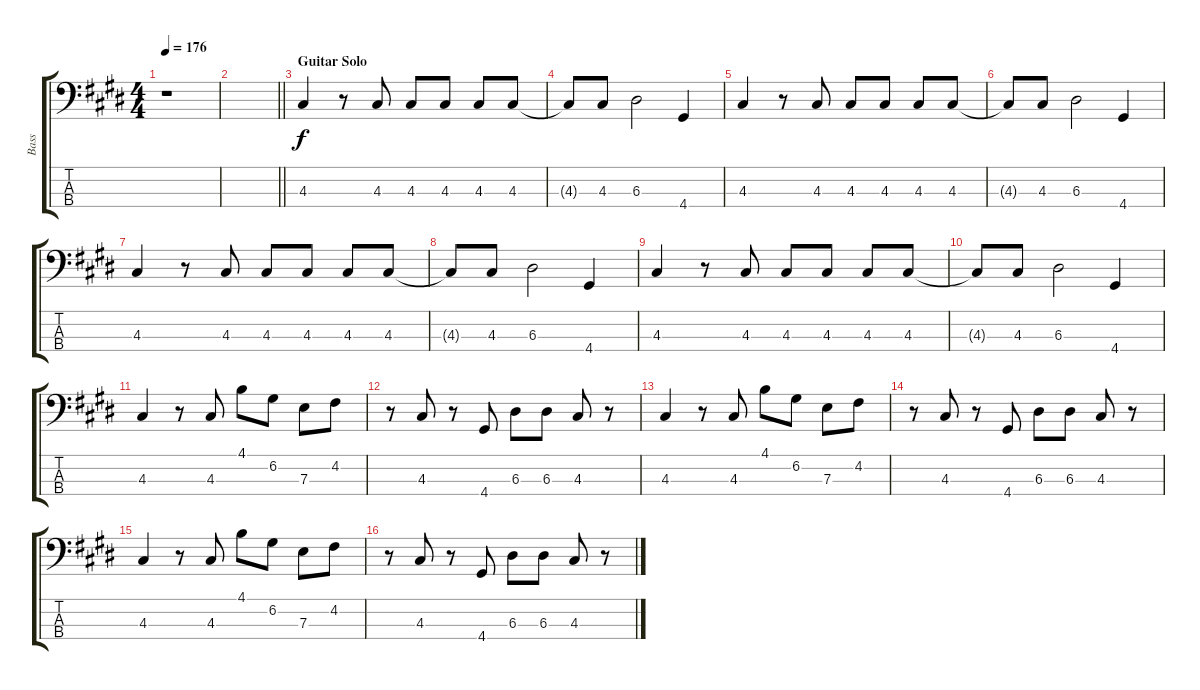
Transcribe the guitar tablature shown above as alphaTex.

\track ("Bass" "Bass") {instrument electricbassfinger}
\staff {score tabs}
\tuning (G2 D2 A1 E1) {hide}
\ts (4 4)
\tempo 176
\clef f4
\ks e
r.1{dy f} |
\barLineRight lightlight
|
\section ("" "Guitar Solo")
4.3.4 r.8 4.3.8 4.3.8 4.3.8 4.3.8 4.3.8 |
4.3{t}.8 4.3.8 6.3.2 4.4.4 |
4.3.4 r.8 4.3.8 4.3.8 4.3.8 4.3.8 4.3.8 |
4.3{t}.8 4.3.8 6.3.2 4.4.4 |
4.3.4 r.8 4.3.8 4.3.8 4.3.8 4.3.8 4.3.8 |
4.3{t}.8 4.3.8 6.3.2 4.4.4 |
4.3.4 r.8 4.3.8 4.3.8 4.3.8 4.3.8 4.3.8 |
4.3{t}.8 4.3.8 6.3.2 4.4.4 |
4.3.4 r.8 4.3.8 4.1.8 6.2.8 7.3.8 4.2.8 |
r.8 4.3.8 r.8 4.4.8 6.3.8 6.3.8 4.3.8 r.8 |
4.3.4 r.8 4.3.8 4.1.8 6.2.8 7.3.8 4.2.8 |
r.8 4.3.8 r.8 4.4.8 6.3.8 6.3.8 4.3.8 r.8 |
4.3.4 r.8 4.3.8 4.1.8 6.2.8 7.3.8 4.2.8 |
r.8 4.3.8 r.8 4.4.8 6.3.8 6.3.8 4.3.8 r.8
